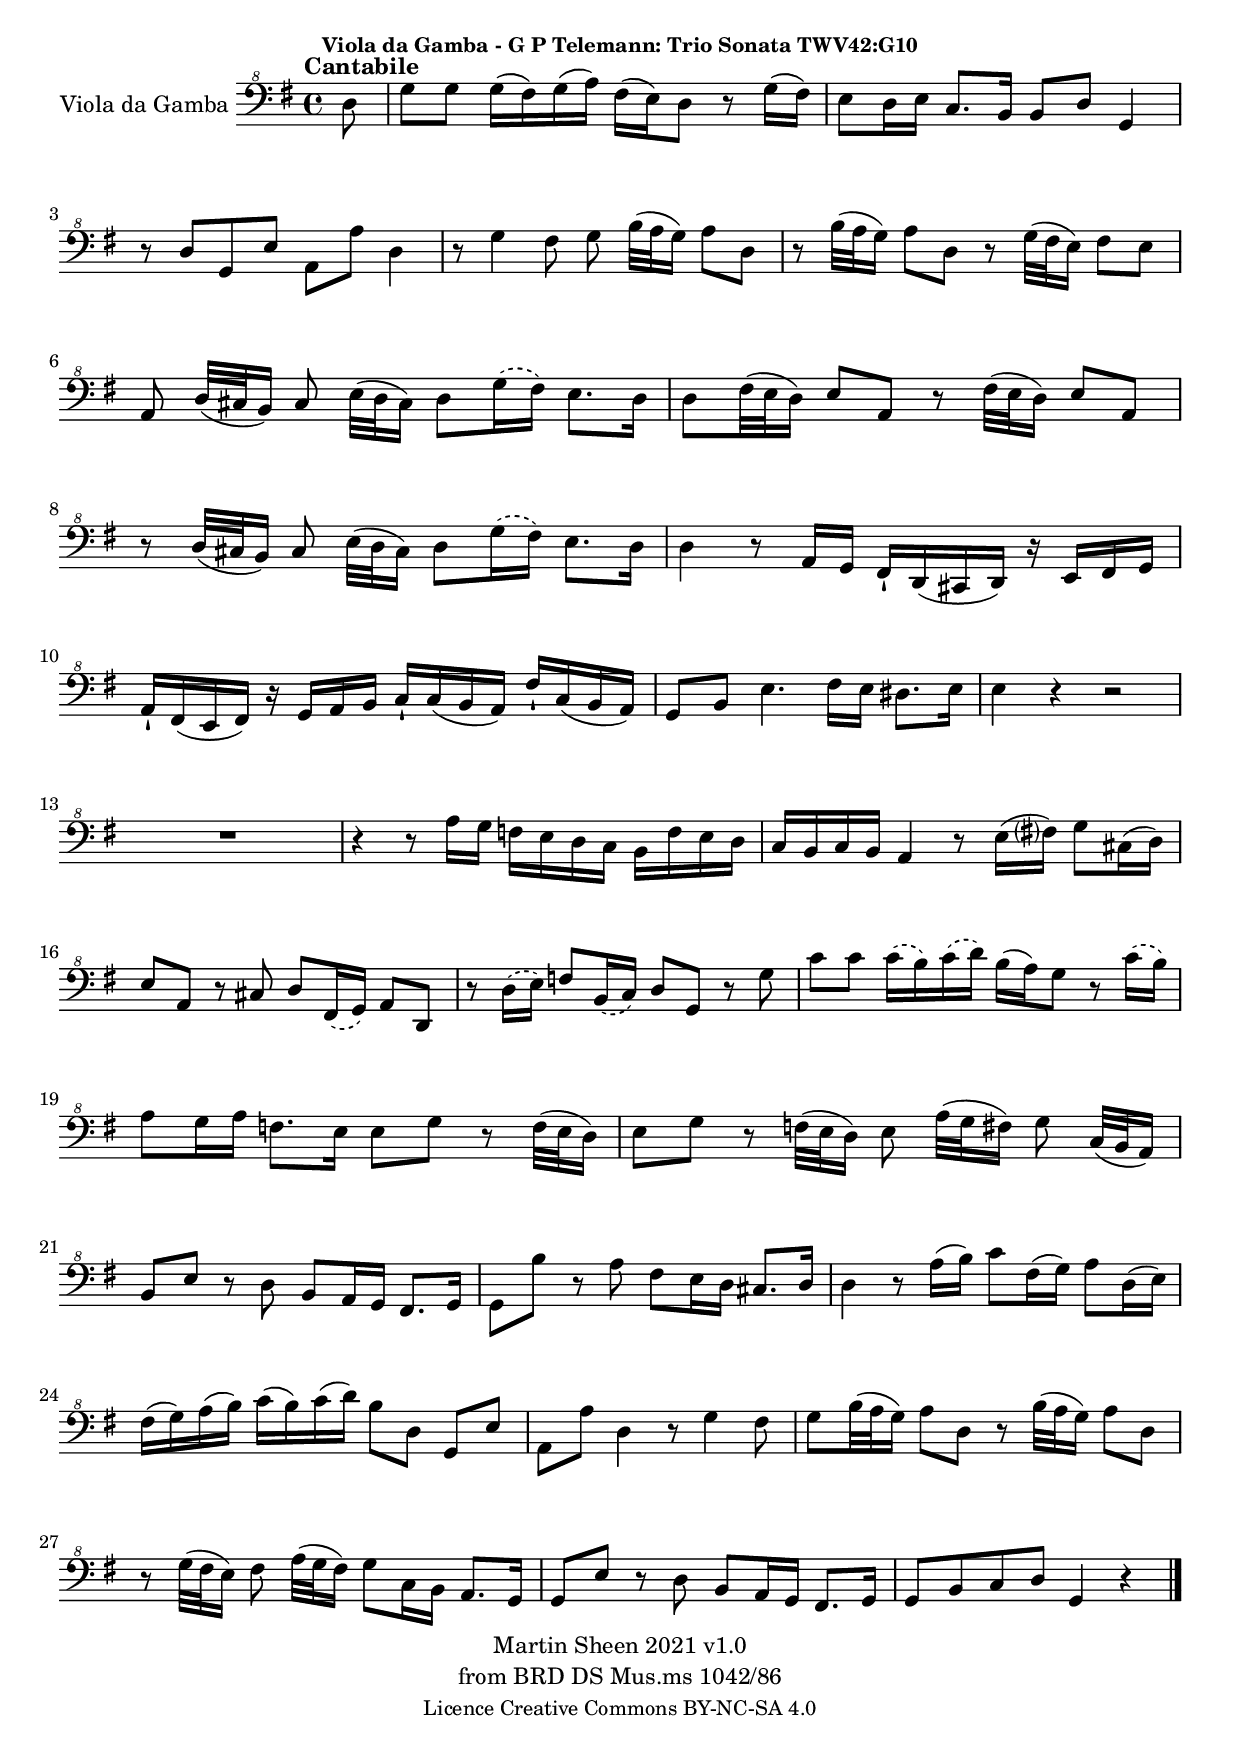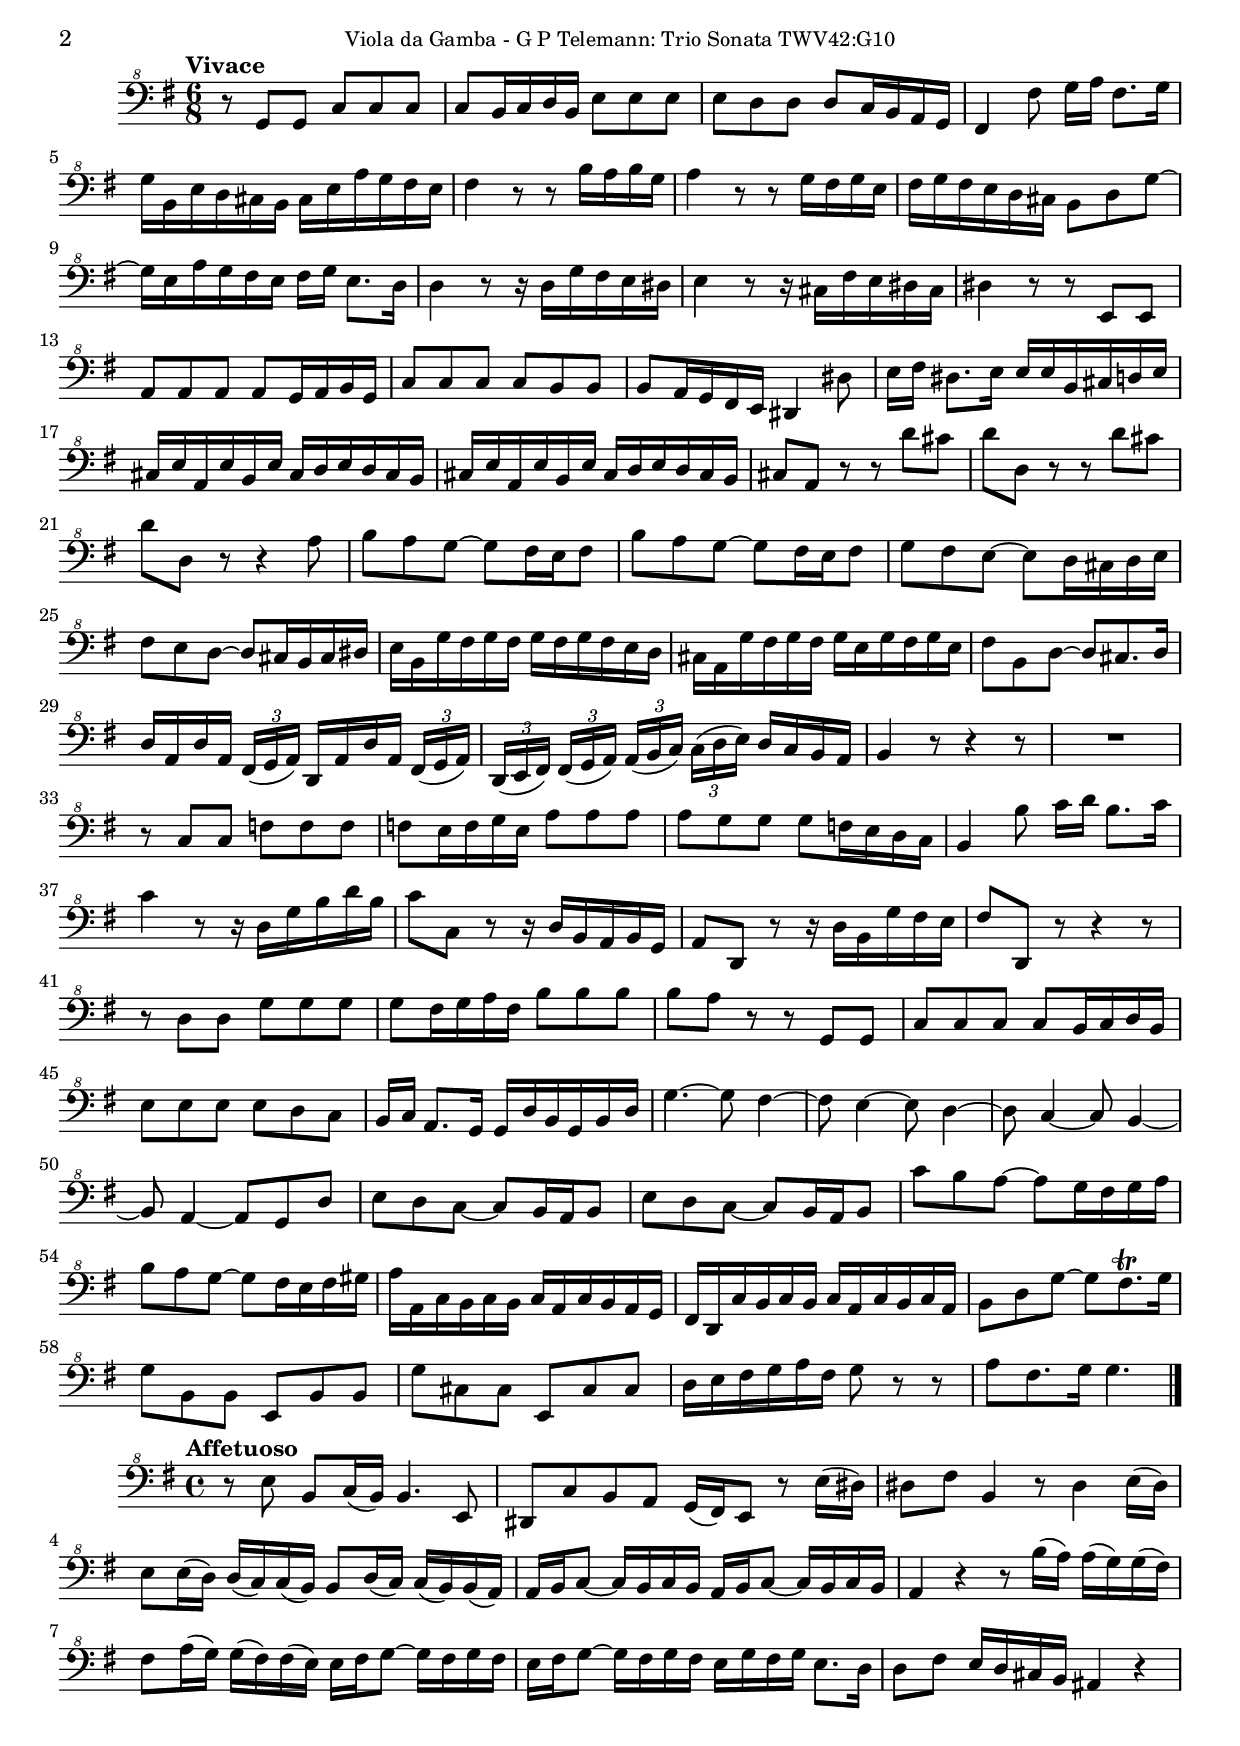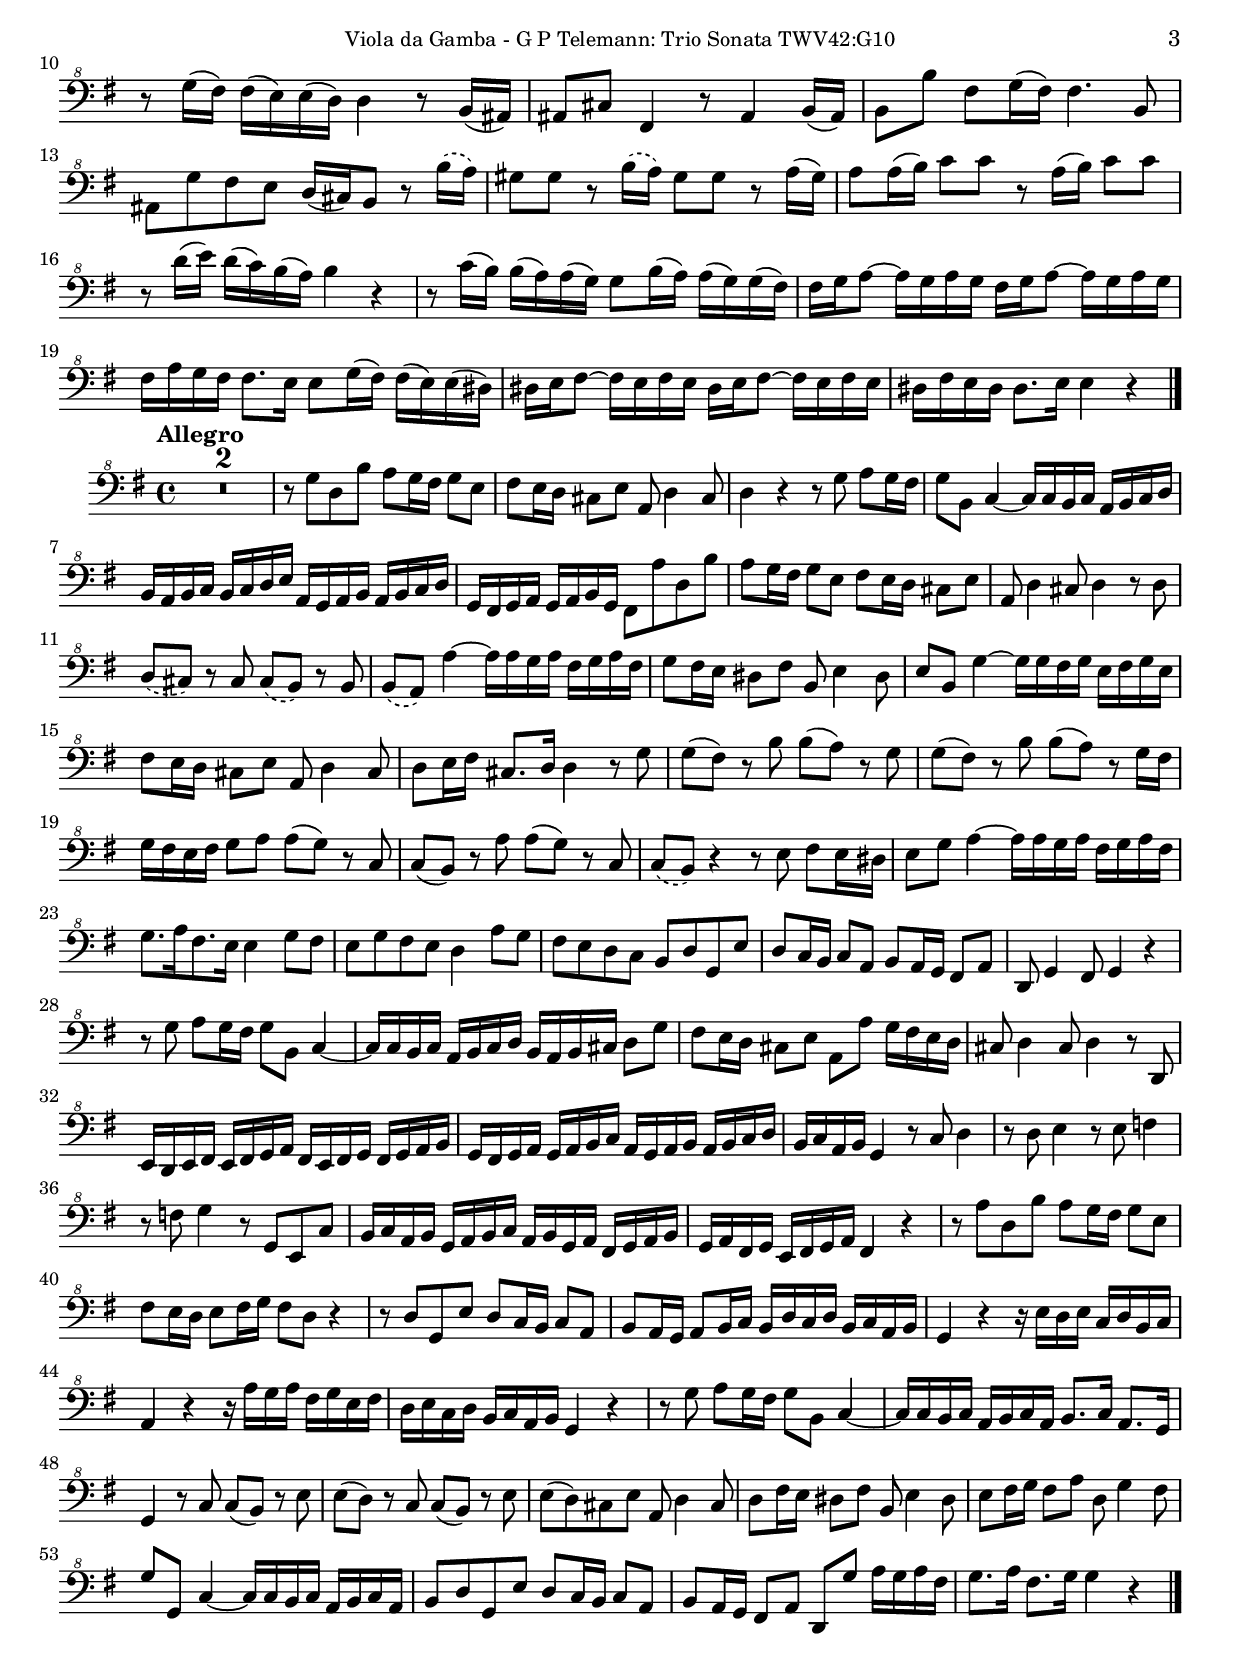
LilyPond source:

\version "2.18.2"
\language "english"

Instrument = "Viola da Gamba"

#(define gambaClefOption
  (or (ly:get-option 'gambaClef) "bass^8"))

ClefGamba = \clef #gambaClefOption

\include "Global.ly"
\version "2.18.2"
\language "english"

\include "Global.ly"

gambaA = \relative c' {
  \globalA
  \ClefGamba
  d8 |
  g g g16( fs) g( a) fs( e) d8 r g16( fs) |
  e8 d16 e c8. b16 b8 d g,4 |
  r8 d' g, e' a, a' d,4 |
  r8 g4 fs8 g b32[( a g16]) a8 d, |
  r b'32[( a g16]) a8 d, r g32[( fs e16]) fs8 e |
  a, d32[( cs b16]) cs8 e32[( d cs16]) d8 \once\slurDashed g16( fs) e8. d16 |
  d8[ fs32( e d16]) e8 a, r fs'32[( e d16]) e8 a, |
  r d32[( cs b16]) cs8 e32[( d cs16]) d8 \once\slurDashed g16( fs) e8. d16 |
  d4 r8 a16 g fs-! d( cs d) r e fs g |
  a-! fs( e fs) r g a b c-! c( b a) fs'-! c( b a) |
  g8 b e4. fs16 e ds8. e16 |
  e4 r r2 |
  R1
  r4 r8 a16 g f e d c b f' e d |
  c b c b a4 r8 e'16( fs?) g8 cs,16( d) |
  e8 a, r cs d \slurDashed fs,16( g) a8 d, |
  r d'16( e) f8 b,16( c) d8 g, r g' |
  c c c16( b) c( d) \slurSolid b( a) g8 r \once\slurDashed c16( b) |
  a8 g16 a f8. e16 e8 g r f32( e d16) |
  e8 g r f32( e d16) e8 a32[( g fs16]) g8 c,32[( b a16]) |
  b8 e r d b a16 g fs8. g16 |
  g8 b' r a fs e16 d cs8. d16 |
  d4 r8 a'16( b) c8 fs,16( g) a8 d,16( e) |
  fs( g) a( b) c( b) c( d) b8[ d,] g, e' |
  a, a' d,4 r8 g4 fs8 |
  g b32( a g16) a8 d, r b'32( a g16) a8 d, |
  r g32( fs e16) fs8 a32[( g fs16]) g8 c,16 b a8. g16 |
  g8 e' r d b a16 g fs8. g16 |
  g8 b c d g,4 r
  \bar "|."
}

gambaB = \relative c' {
  \globalB
  \ClefGamba
  r8 g g c c c |
  c b16 c d b e8 e e |
  e d d d c16 b a g |
  fs4 fs'8 g16[ a] fs8. g16 |
  g b, e d cs b cs e a g fs e |
  fs4 r8 r b16 a b g |
  a4 r8 r g16 fs g e |
  fs g fs e d cs b8 d g~ |
  g16 e a g fs e fs[ g] e8. d16 |
  d4 r8 r16 d g fs e ds |
  e4 r8 r16 cs fs e ds cs |
  ds4 r8 r e, e |
  a a a a g16 a b g |
  c8 c c c b b |
  b a16 g fs e ds4 ds'8 |
  e16[ fs] ds8. e16 e e b cs d e |
  cs e a, e' b e cs d e d cs b |
  cs e a, e' b e cs d e d cs b |
  cs8 a r r d' cs |
  d d, r r d' cs |
  d d, r r4 a'8 |
  b a g~ g fs16 e fs8 |
  b a g~ g fs16 e fs8 |
  g fs e~ e d16 cs d e |
  fs8 e d~ d cs16 b cs ds |
  e b g' fs g fs g fs g fs e d |
  cs a g' fs g fs g e g fs g e |
  fs8 b, d~ d cs8. d16 |
  d a d a \tuplet 3/2 {fs[( g a])} d, a' d a \tuplet 3/2 {fs[( g a])} |
  \tuplet 3/2 8 {d,[( e fs]) fs( g a) a[( b c]) c( d e)} d[ c b a] |
  b4 r8 r4 r8
  R2.
  r8 c c f f f |
  f e16 f g e a8 a a |
  a g g g f16 e d c |
  b4 b'8 c16[ d] b8. c16 |
  c4 r8 r16 d, g b d b |
  c8 c, r r16 d b a b g |
  a8 d, r8 r16 d' b g' fs e |
  fs8 d, r r4 r8 |
  r8 d' d g g g |
  g fs16 g a fs b8 b b |
  b a r r g, g |
  c c c c b16 c d b |
  e8 e e e d c |
  b16[ c] a8. g16 g d' b g b d |
  g4.~g8 fs4~ |
  fs8 e4~ e8 d4 ~ |
  d8 c4~ c8 b4~ |
  b8 a4~ a8 g d' |
  e d c~ c b16 a b8 |
  e d c~ c b16 a b8 |
  c' b a~ a g16 fs g a |
  b8 a g~ g fs16 e fs gs |
  a a, c b c b c a c b a g |
  fs d c' b c b c a c b c a |
  b8 d g~ g fs8.\trill g16 |
  g8 b, b e, b' b |
  g' cs, cs e, cs' cs |
  d16 e fs g a fs g8 r r |
  a fs8. g16 g4.
  \bar "|."
}

gambaC = \relative c' {
  \globalC
  \ClefGamba
  r8 e b c16( b) b4. e,8 |
  ds8 c' b a g16( fs) e8 r e'16( ds) |
  ds8 fs b,4 r8 ds4 e16( ds) |
  e8 e16( d) d( c) c( b) b8 d16( c) c( b) b( a) |
  a b c8~ c16 b c b a b c8~ c16 b c b |
  a4 r r8 b'16( a) a( g) g( fs) |
  fs8 a16( g) g( fs) fs( e) e fs g8~ g16 fs g fs |
  e fs g8~ g16 fs g fs e g fs g e8. d16 |
  d8 fs e16 d cs b as4 r |
  r8 g'16( fs) fs( e) e( d) d4 r8 b16( as) |
  as8 cs fs,4 r8 as4 b16( as) |
  b8 b' fs g16( fs) fs4. b,8 |
  as g' fs e d16( cs) b8 r \slurDashed b'16( a) |
  gs8 gs r b16( a) \slurSolid gs8 gs r a16( gs) |
  a8 a16( b) c8 c r a16( b) c8 c |
  r d16( e) d( c) b( a) b4 r |
  r8 c16( b) b( a) a( g) g8 b16( a) a( g) g( fs) |
  fs g a8~ a16 g a g fs g a8~ a16 g a g |
  fs a g fs fs8. e16 e8 g16( fs) fs( e) e( ds) |
  ds e fs8~ fs16 e fs e ds e fs8~ fs16 e fs e |
  ds fs e ds ds8. e16 e4 r
  \bar "|."
}

gambaD = \relative c' {
  \globalD
  \ClefGamba
  \compressFullBarRests
  R1*2
  r8 g' d b' a g16 fs g8 e |
  fs e16 d cs8 e a, d4 cs8 |
  d4 r r8 g a g16 fs |
  g8 b, c4~ c16 c b c a b c d |
  b a b c b c d e a, g a b a b c d |
  g, fs g a g a b g fs8 a' d, b' |
  a g16 fs g8 e fs e16 d cs8 e |
  a, d4 cs8 d4 r8 d |
  \slurDashed d( cs) r cs cs( b) r b |
  b( a) \slurSolid a'4~ a16 a g a fs g a fs |
  g8 fs16 e ds8 fs b, e4 ds8 |
  e b g'4~ g16 g fs g e fs g e |
  fs8 e16 d cs8 e a, d4 cs8 |
  d8 e16 fs cs8. d16 d4 r8 g |
  g( fs) r b b( a) r g |
  g( fs) r b b( a) r g16 fs |
  g fs e fs g8 a a( g) r c, |
  c( b) r8 a' a( g) r c, |
  \once\slurDashed c( b) r4 r8 e fs e16 ds |
  e8 g a4~ a16 a g a fs g a fs |
  g8.[ a16 fs8. e16] e4 g8 fs |
  e g fs e d4 a'8 g |
  fs e d c b d g, e' |
  d c16 b c8 a b a16 g fs8 a |
  d, g4 fs8 g4 r |
  r8 g' a g16 fs g8 b, c4~ |
  c16 c b c a b c d b a b cs d8 g |
  fs e16 d cs8 e a, a' g16 fs e d |
  cs8 d4 cs8 d4 r8 d, |
  e16 d e fs e fs g a fs e fs g fs g a b |
  g fs g a g a b c a g a b a b c d |
  b c a b g4 r8 c d4 |
  r8 d e4 r8 e f4 |
  r8 f g4 r8 g, e c' |
  b16 c a b g a b c a b g a fs g a b |
  g a fs g e fs g a fs4 r |
  r8 a' d, b' a g16 fs g8 e |
  fs e16 d e8 fs16 g fs8 d r4 |
  r8 d g, e' d c16 b c8 a |
  b a16 g a8 b16 c b d c d b c a b |
  g4 r r16 e' d e c d b c |
  a4 r r16 a' g a fs g e fs |
  d e c d b c a b g4 r |
  r8 g' a g16 fs g8 b, c4~ |
  c16 c b c a b c a b8. c16 a8. g16 |
  g4 r8 c c( b) r e |
  e( d) r c c( b) r e |
  e( d) cs e a, d4 cs8 |
  d fs16 e ds8 fs b, e4 ds8 |
  e fs16 g fs8 a d, g4 fs8 |
  g g, c4~ c16 c b c a b c a |
  b8 d g, e' d c16 b c8 a |
  b a16 g fs8 a d, g' a16 g a fs |
  g8. a16 fs8. g16 g4 r
  \bar "|."
}


\header {
  % title = \Title
  % subtitle = \Subtitle
  % subsubtitle = \Subsubtitle
  % composer = \Composer
  % instrument = \markup { \smaller \medium { \Instrument "-" \Footnote } }
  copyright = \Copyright
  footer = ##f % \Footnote
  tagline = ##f
}

\paper {
  page-breaking = #ly:page-turn-breaking
}

\bookpart { 

  \header {
    instrument = \markup { \small { \Instrument "-" \Footnote } }
  }

  \score {
      \new Staff \with {
        instrumentName = "Viola da Gamba"
        midiInstrument = "viola"
      } \gambaA
      
    \layout {
      indent = 3.0\cm
      \context { \Score \override SpacingSpanner.common-shortest-duration = #(ly:make-moment 3/64) }
    }
  }
  
  \score {
    \new Staff \with {
      instrumentName = ##f
      midiInstrument = "viola"
    } \gambaB
      
    \layout {
      indent = 1.0\cm
    }
  }
  
  \score {
    \new Staff \with {
      instrumentName = ##f
      midiInstrument = "viola"
    } \gambaC
    
    \layout {
      indent = 1.0\cm
    }
  }

  \score {
    \new Staff \with {
      instrumentName = ##f
      midiInstrument = "viola"
    } \gambaD
    
    \layout {
      indent = 0.5\cm
      \context { \Score \override SpacingSpanner.common-shortest-duration = #(ly:make-moment 1/8) }
    }
  }
}
